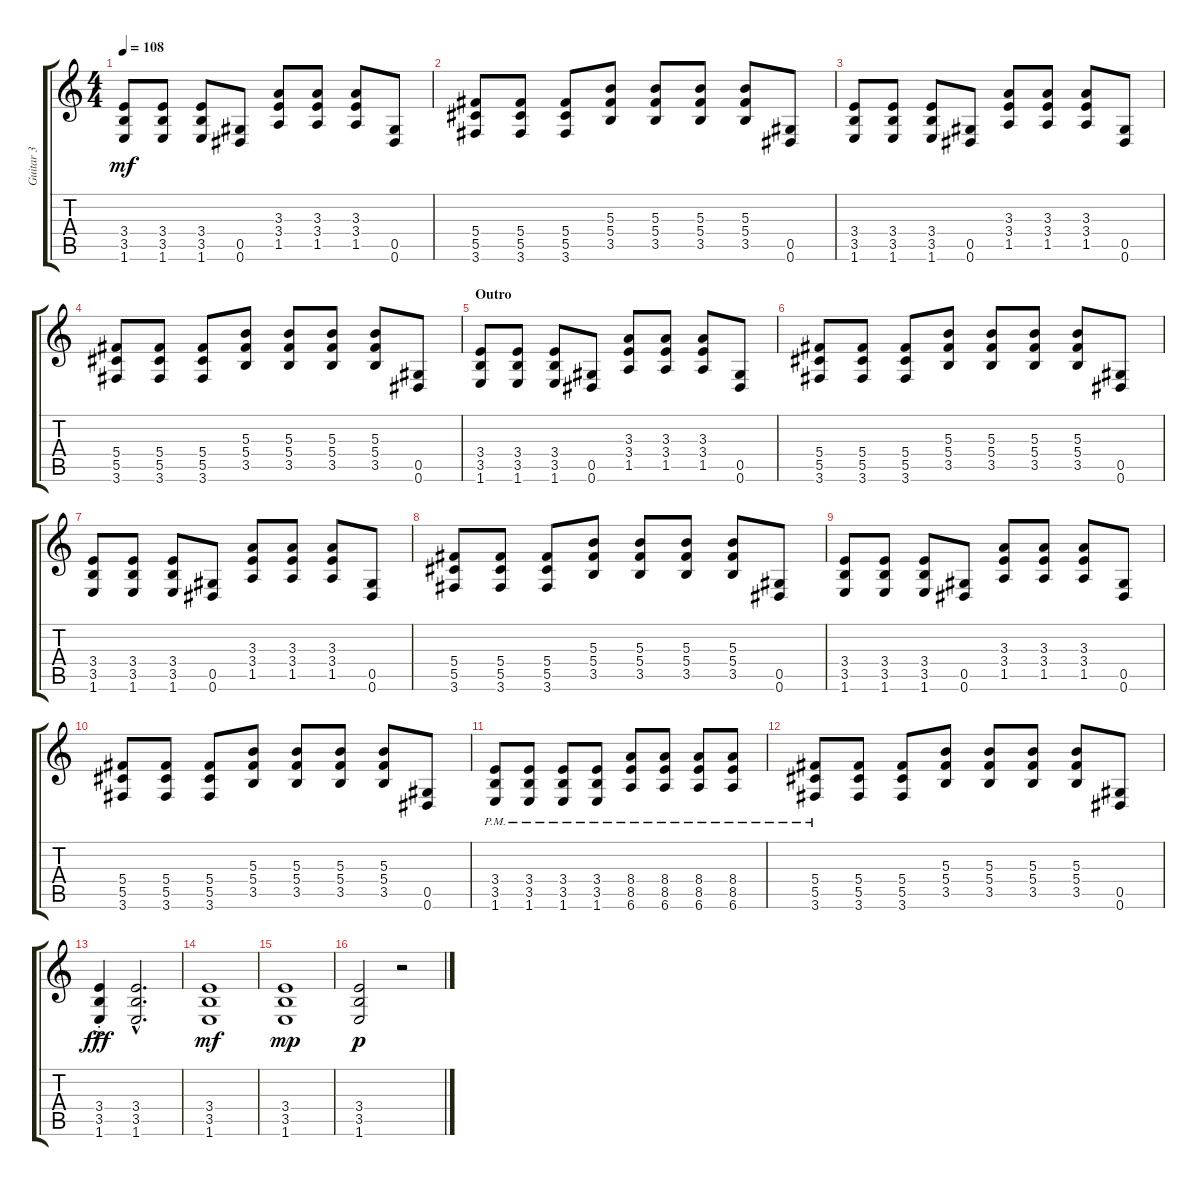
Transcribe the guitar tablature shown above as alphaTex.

\track ("Guitar 3" "Guitar 3") {instrument electricguitarmuted}
\staff {score tabs}
\tuning (Eb4 Bb3 Gb3 Db3 Ab2 Eb2) {hide}
\ts (4 4)
\tempo 108
\clef g2
\ks c
(3.4 3.5 1.6).8{dy mf} (3.4 3.5 1.6).8 (3.4 3.5 1.6).8 (0.5 0.6).8 (3.3 3.4 1.5).8 (3.3 3.4 1.5).8 (3.3 3.4 1.5).8 (0.5 0.6).8 |
(5.4 5.5 3.6).8 (5.4 5.5 3.6).8 (5.4 5.5 3.6).8 (5.3 5.4 3.5).8 (5.3 5.4 3.5).8 (5.3 5.4 3.5).8 (5.3 5.4 3.5).8 (0.5 0.6).8 |
(3.4 3.5 1.6).8 (3.4 3.5 1.6).8 (3.4 3.5 1.6).8 (0.5 0.6).8 (3.3 3.4 1.5).8 (3.3 3.4 1.5).8 (3.3 3.4 1.5).8 (0.5 0.6).8 |
(5.4 5.5 3.6).8 (5.4 5.5 3.6).8 (5.4 5.5 3.6).8 (5.3 5.4 3.5).8 (5.3 5.4 3.5).8 (5.3 5.4 3.5).8 (5.3 5.4 3.5).8 (0.5 0.6).8 |
\section ("" "Outro")
(3.4 3.5 1.6).8 (3.4 3.5 1.6).8 (3.4 3.5 1.6).8 (0.5 0.6).8 (3.3 3.4 1.5).8 (3.3 3.4 1.5).8 (3.3 3.4 1.5).8 (0.5 0.6).8 |
(5.4 5.5 3.6).8 (5.4 5.5 3.6).8 (5.4 5.5 3.6).8 (5.3 5.4 3.5).8 (5.3 5.4 3.5).8 (5.3 5.4 3.5).8 (5.3 5.4 3.5).8 (0.5 0.6).8 |
(3.4 3.5 1.6).8 (3.4 3.5 1.6).8 (3.4 3.5 1.6).8 (0.5 0.6).8 (3.3 3.4 1.5).8 (3.3 3.4 1.5).8 (3.3 3.4 1.5).8 (0.5 0.6).8 |
(5.4 5.5 3.6).8 (5.4 5.5 3.6).8 (5.4 5.5 3.6).8 (5.3 5.4 3.5).8 (5.3 5.4 3.5).8 (5.3 5.4 3.5).8 (5.3 5.4 3.5).8 (0.5 0.6).8 |
(3.4 3.5 1.6).8 (3.4 3.5 1.6).8 (3.4 3.5 1.6).8 (0.5 0.6).8 (3.3 3.4 1.5).8 (3.3 3.4 1.5).8 (3.3 3.4 1.5).8 (0.5 0.6).8 |
(5.4 5.5 3.6).8 (5.4 5.5 3.6).8 (5.4 5.5 3.6).8 (5.3 5.4 3.5).8 (5.3 5.4 3.5).8 (5.3 5.4 3.5).8 (5.3 5.4 3.5).8 (0.5 0.6).8 |
(3.4{pm} 3.5{pm} 1.6{pm}).8 (3.4{pm} 3.5{pm} 1.6{pm}).8 (3.4{pm} 3.5{pm} 1.6{pm}).8 (3.4{pm} 3.5{pm} 1.6{pm}).8 (8.4{pm} 8.5{pm} 6.6).8 (8.4{pm} 8.5{pm} 6.6).8 (8.4{pm} 8.5{pm} 6.6).8 (8.4{pm} 8.5{pm} 6.6).8 |
(5.4 5.5 3.6{pm}).8 (5.4 5.5 3.6).8 (5.4 5.5 3.6).8 (5.3 5.4 3.5).8 (5.3 5.4 3.5).8 (5.3 5.4 3.5).8 (5.3 5.4 3.5).8 (0.5 0.6).8 |
(3.4{ac st} 3.5{ac st} 1.6{ac st}).4{dy fff} (3.4{hac} 3.5{hac} 1.6{hac}).2{d} |
(3.4 3.5 1.6).1{dy mf} |
(3.4 3.5 1.6).1{dy mp} |
(3.4 3.5 1.6).2{dy p} r.2
